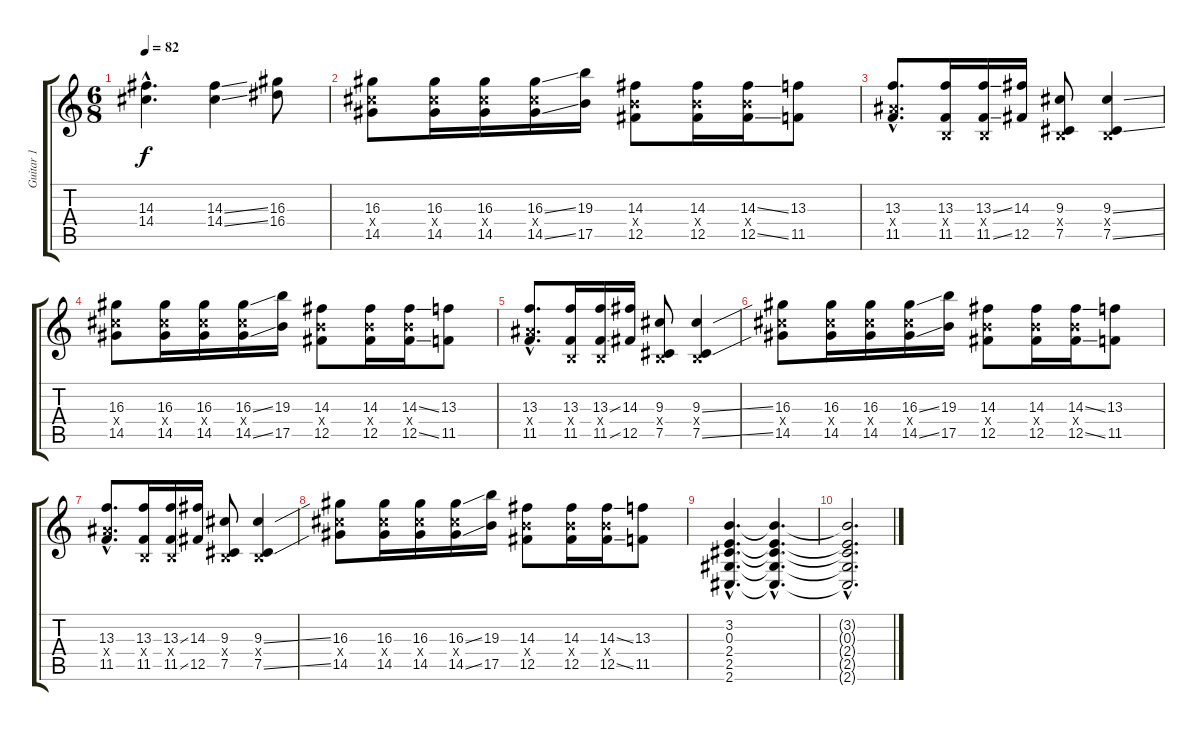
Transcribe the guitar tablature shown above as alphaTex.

\track ("Guitar 1" "Guitar 1") {instrument overdrivenguitar}
\staff {score tabs}
\tuning (Db4 Ab3 E3 B2 Gb2 B1) {hide}
\ts (6 8)
\tempo 82
\clef g2
\ks c
(14.3{hac} 14.4{hac}).4{d dy f} (14.3{ss} 14.4{ss}).4 (16.3 16.4).8 |
(16.3 14.4{x} 14.5).8 (16.3 14.4{x} 14.5).16 (16.3 14.4{x} 14.5).16 (16.3{ss} 14.4{x} 14.5{ss}).16 (19.3 17.5).16 (14.3 12.4{x} 12.5).8 (14.3 12.4{x} 12.5).16 (14.3{ss} 12.4{x} 12.5{ss}).16 (13.3 11.5).8 |
(13.3{hac} 11.4{hac x} 11.5{hac}).8{d} (13.3 0.4{x} 11.5).16 (13.3{ss} 0.4{x} 11.5{ss}).16 (14.3 12.5).16 (9.3 0.4{x} 7.5).8 (9.3{ss} 0.4{x} 7.5{ss}).4 |
(16.3 14.4{x} 14.5).8 (16.3 14.4{x} 14.5).16 (16.3 14.4{x} 14.5).16 (16.3{ss} 14.4{x} 14.5{ss}).16 (19.3 17.5).16 (14.3 12.4{x} 12.5).8 (14.3 12.4{x} 12.5).16 (14.3{ss} 12.4{x} 12.5{ss}).16 (13.3 11.5).8 |
(13.3{hac} 11.4{hac x} 11.5{hac}).8{d} (13.3 0.4{x} 11.5).16 (13.3{ss} 0.4{x} 11.5{ss}).16 (14.3 12.5).16 (9.3 0.4{x} 7.5).8 (9.3{ss} 0.4{x} 7.5{ss}).4 |
(16.3 14.4{x} 14.5).8 (16.3 14.4{x} 14.5).16 (16.3 14.4{x} 14.5).16 (16.3{ss} 14.4{x} 14.5{ss}).16 (19.3 17.5).16 (14.3 12.4{x} 12.5).8 (14.3 12.4{x} 12.5).16 (14.3{ss} 12.4{x} 12.5{ss}).16 (13.3 11.5).8 |
(13.3{hac} 11.4{hac x} 11.5{hac}).8{d} (13.3 0.4{x} 11.5).16 (13.3{ss} 0.4{x} 11.5{ss}).16 (14.3 12.5).16 (9.3 0.4{x} 7.5).8 (9.3{ss} 0.4{x} 7.5{ss}).4 |
(16.3 14.4{x} 14.5).8 (16.3 14.4{x} 14.5).16 (16.3 14.4{x} 14.5).16 (16.3{ss} 14.4{x} 14.5{ss}).16 (19.3 17.5).16 (14.3 12.4{x} 12.5).8 (14.3 12.4{x} 12.5).16 (14.3{ss} 12.4{x} 12.5{ss}).16 (13.3 11.5).8 |
(3.2{hac} 0.3{hac} 2.4{hac} 2.5{hac} 2.6{hac}).4{d} (3.2{hac t} 0.3{hac t} 2.4{hac t} 2.5{hac t} 2.6{hac t}).4{d} |
(3.2{hac t} 0.3{hac t} 2.4{hac t} 2.5{hac t} 2.6{hac t}).2{d}
